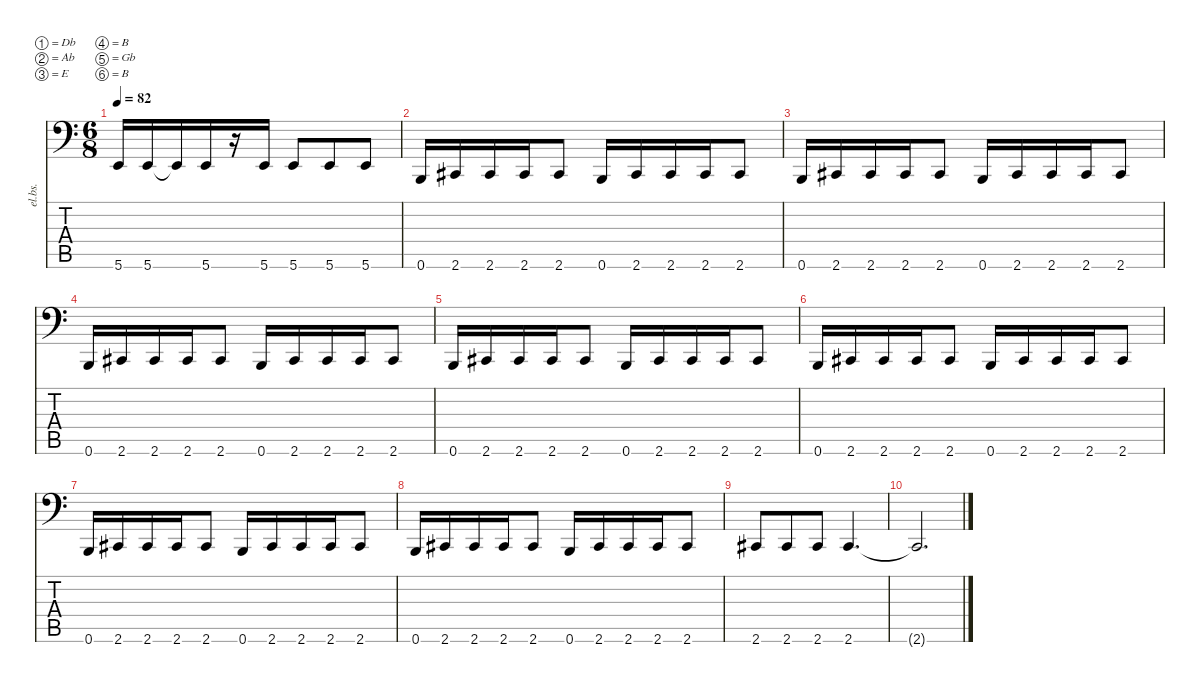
\defaultSystemsLayout 4
\hideDynamics
\bracketExtendMode nobrackets
\otherSystemsTrackNameOrientation horizontal
\track ("Bass" "el.bs.") {instrument electricbasspick}
\staff {score tabs}
\tuning (Db3 Ab2 E2 B1 Gb1 B0)
\ts (6 8)
\tempo 82
\clef f4
\ks c
5.6.16{dy f} 5.6.16 5.6{t}.16 5.6.16 r.16 5.6.16 5.6.8 5.6.8 5.6.8 |
0.6.16 2.6{acc #}.16 2.6{acc #}.16 2.6{acc #}.16 2.6{acc #}.8 0.6.16 2.6{acc #}.16 2.6{acc #}.16 2.6{acc #}.16 2.6{acc #}.8 |
0.6.16 2.6{acc #}.16 2.6{acc #}.16 2.6{acc #}.16 2.6{acc #}.8 0.6.16 2.6{acc #}.16 2.6{acc #}.16 2.6{acc #}.16 2.6{acc #}.8 |
0.6.16 2.6{acc #}.16 2.6{acc #}.16 2.6{acc #}.16 2.6{acc #}.8 0.6.16 2.6{acc #}.16 2.6{acc #}.16 2.6{acc #}.16 2.6{acc #}.8 |
0.6.16 2.6{acc #}.16 2.6{acc #}.16 2.6{acc #}.16 2.6{acc #}.8 0.6.16 2.6{acc #}.16 2.6{acc #}.16 2.6{acc #}.16 2.6{acc #}.8 |
0.6.16 2.6{acc #}.16 2.6{acc #}.16 2.6{acc #}.16 2.6{acc #}.8 0.6.16 2.6{acc #}.16 2.6{acc #}.16 2.6{acc #}.16 2.6{acc #}.8 |
0.6.16 2.6{acc #}.16 2.6{acc #}.16 2.6{acc #}.16 2.6{acc #}.8 0.6.16 2.6{acc #}.16 2.6{acc #}.16 2.6{acc #}.16 2.6{acc #}.8 |
0.6.16 2.6{acc #}.16 2.6{acc #}.16 2.6{acc #}.16 2.6{acc #}.8 0.6.16 2.6{acc #}.16 2.6{acc #}.16 2.6{acc #}.16 2.6{acc #}.8 |
2.6{acc #}.8 2.6{acc #}.8 2.6{acc #}.8 2.6{acc #}.4{d} |
2.6{t acc #}.2{d}
